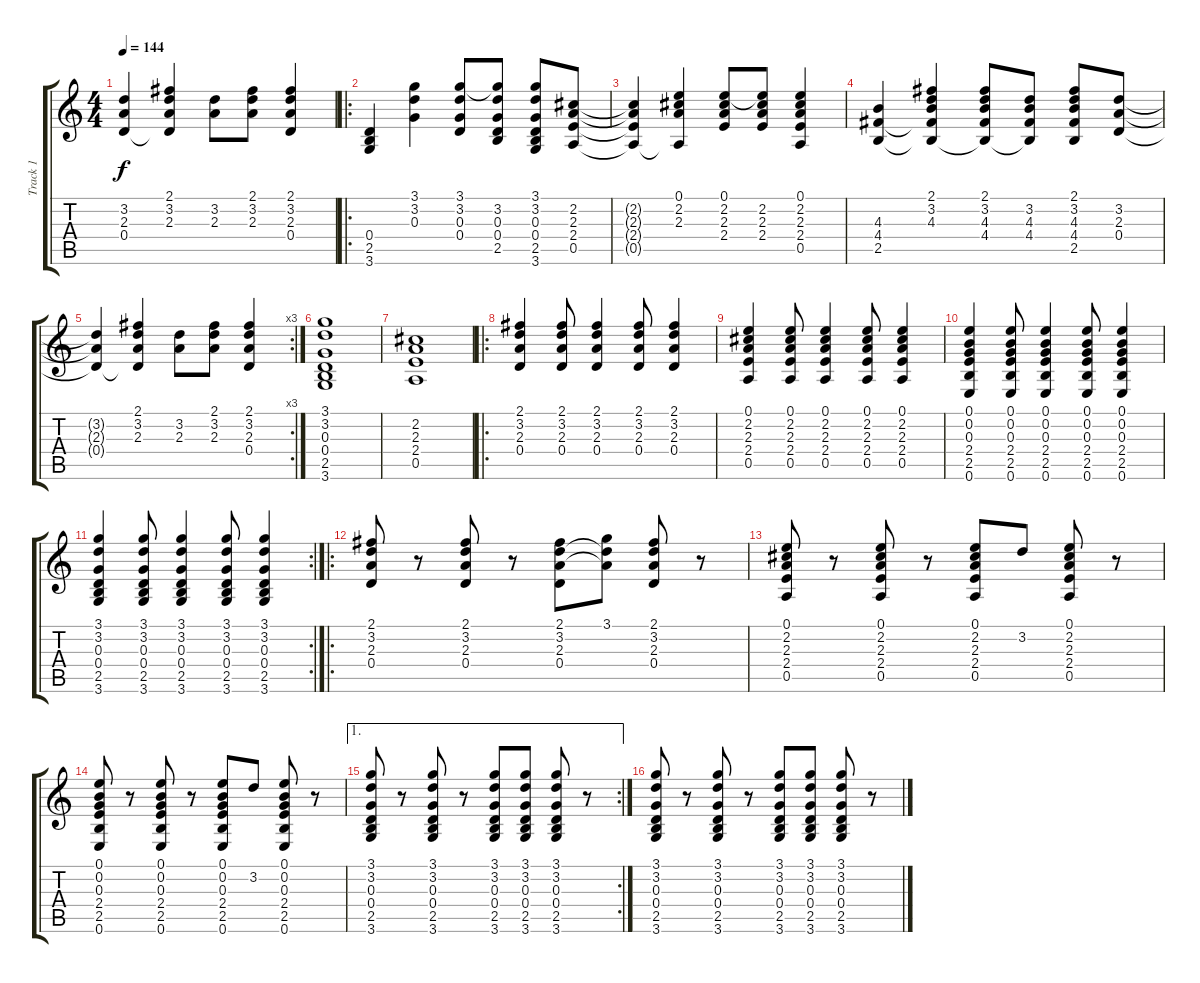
\track ("Track 1" "Track 1") {instrument electricguitarclean}
\staff {score tabs}
\tuning (E4 B3 G3 D3 A2 E2) {hide}
\ts (4 4)
\tempo 144
\clef g2
\ks c
(3.2{t} 2.3{t} 0.4{t}).4{dy f} (2.1 3.2 2.3 0.4{t}).4 (3.2 2.3).8 (2.1 3.2 2.3).8 (2.1 3.2 2.3 0.4).4 |
\ro
(0.4 2.5 3.6).4 (3.1 3.2 0.3).4 (3.1 3.2 0.3 0.4).8 (3.1{t} 3.2 0.3 0.4 2.5).8 (3.1 3.2 0.3 0.4 2.5 3.6).8 (2.2 2.3 2.4 0.5).8 |
(2.2{t} 2.3{t} 2.4{t} 0.5{t}).4 (0.1 2.2 2.3 0.5{t}).4 (0.1 2.2 2.3 2.4).8 (0.1{t} 2.2 2.3 2.4).8 (0.1 2.2 2.3 2.4 0.5).4 |
(4.3 4.4 2.5).4 (2.1 3.2 4.3 4.4{t} 2.5{t}).4 (2.1 3.2 4.3 4.4 2.5{t}).8 (3.2 4.3 4.4 2.5{t}).8 (2.1 3.2 4.3 4.4 2.5).8 (3.2 2.3 0.4).8 |
\rc 3
(3.2{t} 2.3{t} 0.4{t}).4 (2.1 3.2 2.3 0.4{t}).4 (3.2 2.3).8 (2.1 3.2 2.3).8 (2.1 3.2 2.3 0.4).4 |
(3.1 3.2 0.3 0.4 2.5 3.6).1 |
(2.2 2.3 2.4 0.5).1 |
\ro
(2.1 3.2 2.3 0.4).4 (2.1 3.2 2.3 0.4).8 (2.1 3.2 2.3 0.4).4 (2.1 3.2 2.3 0.4).8 (2.1 3.2 2.3 0.4).4 |
(0.1 2.2 2.3 2.4 0.5).4 (0.1 2.2 2.3 2.4 0.5).8 (0.1 2.2 2.3 2.4 0.5).4 (0.1 2.2 2.3 2.4 0.5).8 (0.1 2.2 2.3 2.4 0.5).4 |
(0.1 0.2 0.3 2.4 2.5 0.6).4 (0.1 0.2 0.3 2.4 2.5 0.6).8 (0.1 0.2 0.3 2.4 2.5 0.6).4 (0.1 0.2 0.3 2.4 2.5 0.6).8 (0.1 0.2 0.3 2.4 2.5 0.6).4 |
\rc 2
(3.1 3.2 0.3 0.4 2.5 3.6).4 (3.1 3.2 0.3 0.4 2.5 3.6).8 (3.1 3.2 0.3 0.4 2.5 3.6).4 (3.1 3.2 0.3 0.4 2.5 3.6).8 (3.1 3.2 0.3 0.4 2.5 3.6).4 |
\ro
(2.1 3.2 2.3 0.4).8 r.8 (2.1 3.2 2.3 0.4).8 r.8 (2.1 3.2 2.3 0.4).8 (3.1 3.2{t} 2.3{t}).8 (2.1 3.2 2.3 0.4).8 r.8 |
(0.1 2.2 2.3 2.4 0.5).8 r.8 (0.1 2.2 2.3 2.4 0.5).8 r.8 (0.1 2.2 2.3 2.4 0.5).8 3.2.8 (0.1 2.2 2.3 2.4 0.5).8 r.8 |
(0.1 0.2 0.3 2.4 2.5 0.6).8 r.8 (0.1 0.2 0.3 2.4 2.5 0.6).8 r.8 (0.1 0.2 0.3 2.4 2.5 0.6).8 3.2.8 (0.1 0.2 0.3 2.4 2.5 0.6).8 r.8 |
\ae 1
\rc 2
(3.1 3.2 0.3 0.4 2.5 3.6).8 r.8 (3.1 3.2 0.3 0.4 2.5 3.6).8 r.8 (3.1 3.2 0.3 0.4 2.5 3.6).8 (3.1 3.2 0.3 0.4 2.5 3.6).8 (3.1 3.2 0.3 0.4 2.5 3.6).8 r.8 |
(3.1 3.2 0.3 0.4 2.5 3.6).8 r.8 (3.1 3.2 0.3 0.4 2.5 3.6).8 r.8 (3.1 3.2 0.3 0.4 2.5 3.6).8 (3.1 3.2 0.3 0.4 2.5 3.6).8 (3.1 3.2 0.3 0.4 2.5 3.6).8 r.8
